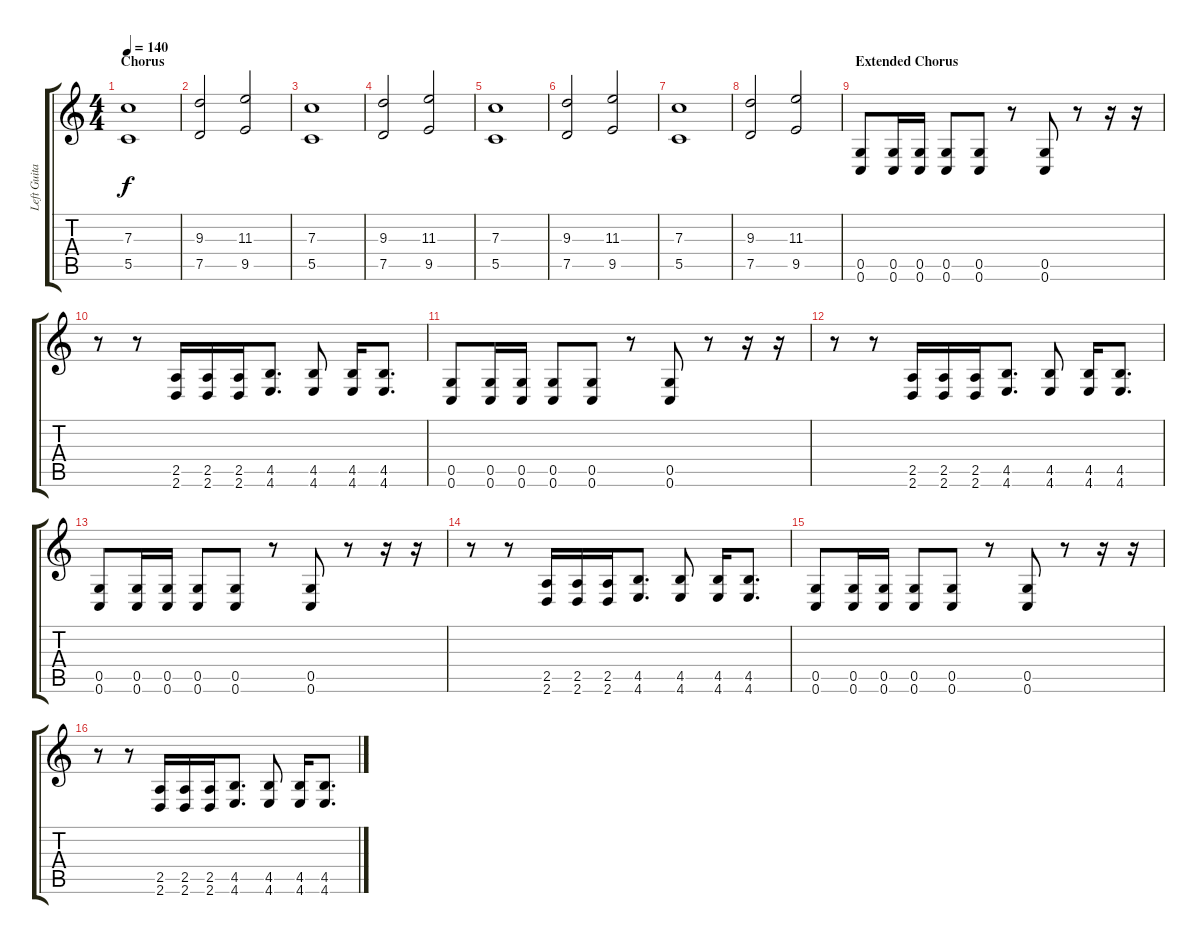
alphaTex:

\track ("Left Guitar" "Left Guita") {instrument distortionguitar}
\staff {score tabs}
\tuning (D4 A3 F3 C3 G2 C2) {hide}
\ts (4 4)
\section ("" "Chorus")
\tempo 140
\clef g2
\ks c
(7.3 5.5).1{dy f} |
(9.3 7.5).2 (11.3 9.5).2 |
(7.3 5.5).1 |
(9.3 7.5).2 (11.3 9.5).2 |
(7.3 5.5).1 |
(9.3 7.5).2 (11.3 9.5).2 |
(7.3 5.5).1 |
(9.3 7.5).2 (11.3 9.5).2 |
\section ("" "Extended Chorus")
(0.5 0.6).8 (0.5 0.6).16 (0.5 0.6).16 (0.5 0.6).8 (0.5 0.6).8 r.8 (0.5 0.6).8 r.8 r.16 r.16 |
r.8 r.8 (2.5 2.6).16 (2.5 2.6).16 (2.5 2.6).16 (4.5 4.6).8{d} (4.5 4.6).8 (4.5 4.6).16 (4.5 4.6).8{d} |
(0.5 0.6).8 (0.5 0.6).16 (0.5 0.6).16 (0.5 0.6).8 (0.5 0.6).8 r.8 (0.5 0.6).8 r.8 r.16 r.16 |
r.8 r.8 (2.5 2.6).16 (2.5 2.6).16 (2.5 2.6).16 (4.5 4.6).8{d} (4.5 4.6).8 (4.5 4.6).16 (4.5 4.6).8{d} |
(0.5 0.6).8 (0.5 0.6).16 (0.5 0.6).16 (0.5 0.6).8 (0.5 0.6).8 r.8 (0.5 0.6).8 r.8 r.16 r.16 |
r.8 r.8 (2.5 2.6).16 (2.5 2.6).16 (2.5 2.6).16 (4.5 4.6).8{d} (4.5 4.6).8 (4.5 4.6).16 (4.5 4.6).8{d} |
(0.5 0.6).8 (0.5 0.6).16 (0.5 0.6).16 (0.5 0.6).8 (0.5 0.6).8 r.8 (0.5 0.6).8 r.8 r.16 r.16 |
r.8 r.8 (2.5 2.6).16 (2.5 2.6).16 (2.5 2.6).16 (4.5 4.6).8{d} (4.5 4.6).8 (4.5 4.6).16 (4.5 4.6).8{d}
